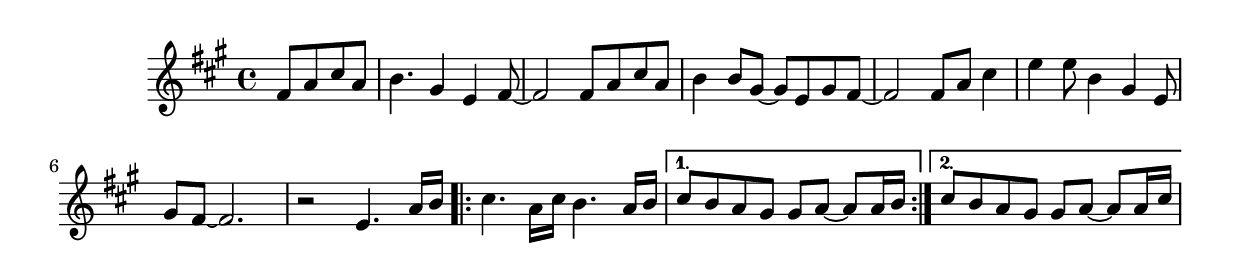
%%%%%%%%%%%%%%%%% PIANO RIGHT HAND %%%%%%%%%%%%%%%%%
\new Staff = "right"
{
    \clef treble
    \key a \major
    \override Staff.TimeSignature #'style = #'()
    \time 4/4

    \partial 8*4 fis'8 a' cis'' a'
    b'4. gis'4 e' fis'8~
    fis'2 fis'8 a' cis'' a'
    b'4 b'8 gis'~ gis' e' gis' fis'~
    fis'2 fis'8 a' cis''4
    e''4 e''8 b'4 gis'4 e'8
    gis' fis'~ fis'2.
    r2 e'4. a'16 b'
    \repeat volta 2
    {
        cis''4. a'16 cis'' b'4. a'16 b'
    }
    \alternative
    {
      { cis''8 b' a' gis' gis' a'~ a' a'16 b' }
      { cis''8 b' a' gis' gis' a'~ a' a'16 cis'' }
    }
}
